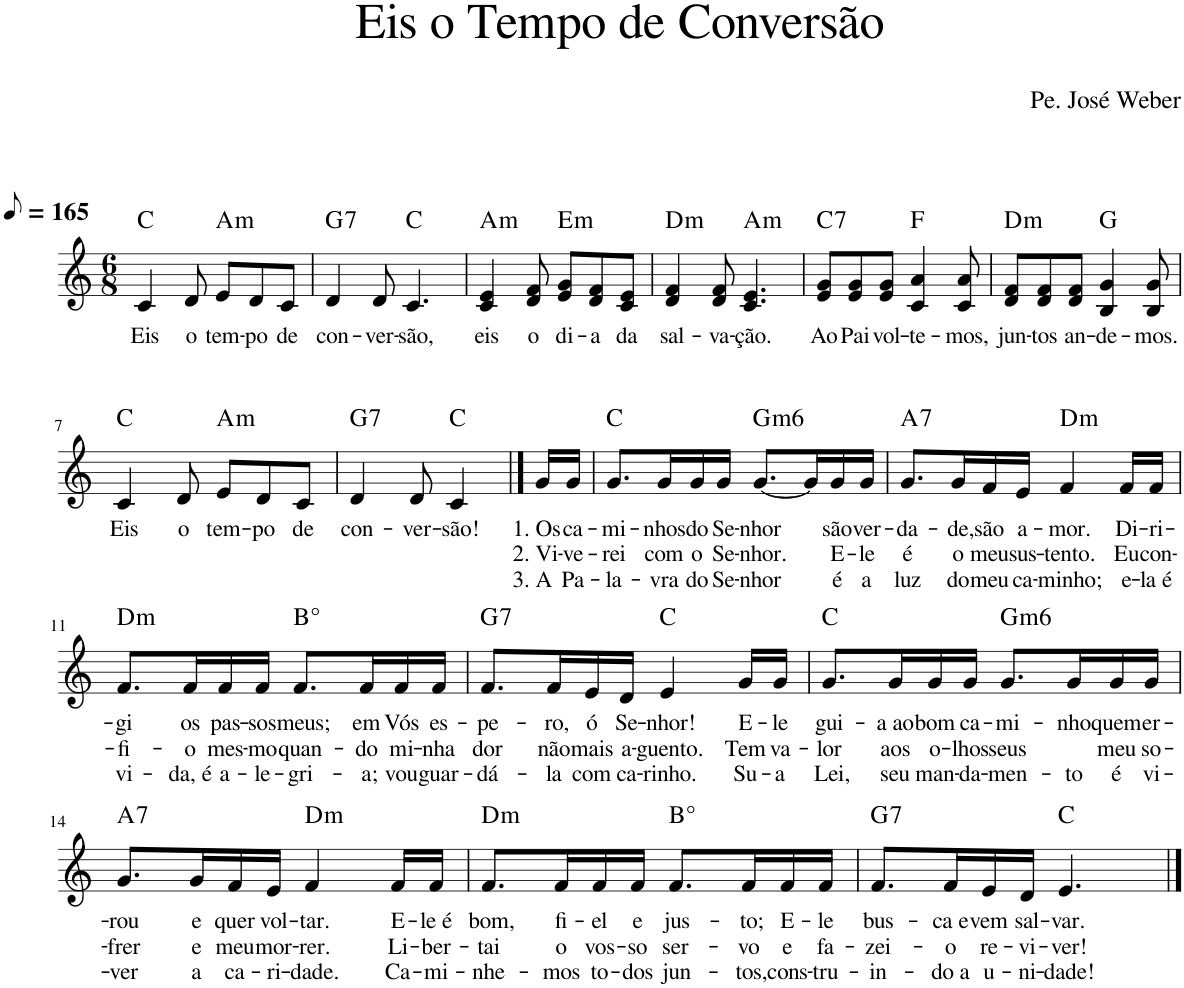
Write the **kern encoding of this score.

**kern	**text	**text	**text	**harte
*part1	*part1	*part1	*part1	*part1
*staff1	*staff1	*staff1	*staff1	*
*I"Voz	*	*	*	*
*I'Vo.	*	*	*	*
*clefG2	*	*	*	*
*k[]	*	*	*	*
*M6/8	*	*	*	*
*MM83	*	*	*	*
=1	=1	=1	=1	=1
!	!LO:LY:b	!	!	!
4c/	Eis	.	.	C:maj
!	!LO:LY:b	!	!	!
8d/	o	.	.	.
!	!LO:LY:b	!	!	!LO:H:kt=m
8e/L	tem-	.	.	A:min
!	!LO:LY:b	!	!	!
8d/	-po	.	.	.
!	!LO:LY:b	!	!	!
8c/J	de	.	.	.
=2	=2	=2	=2	=2
!	!LO:LY:b	!	!	!LO:H:kt=7
4d/	con-	.	.	G:7
!	!LO:LY:b	!	!	!
8d/	-ver-	.	.	.
!	!LO:LY:b	!	!	!
4.c/	-são,	.	.	C:maj
=3	=3	=3	=3	=3
!	!LO:LY:b	!	!	!LO:H:kt=m
4c/ 4e/	eis	.	.	A:min
!	!LO:LY:b	!	!	!
8d/ 8f/	o	.	.	.
!	!LO:LY:b	!	!	!LO:H:kt=m
8e/ 8g/L	di-	.	.	E:min
!	!LO:LY:b	!	!	!
8d/ 8f/	-a	.	.	.
!	!LO:LY:b	!	!	!
8c/ 8e/J	da	.	.	.
=4	=4	=4	=4	=4
!	!LO:LY:b	!	!	!LO:H:kt=m
4d/ 4f/	sal-	.	.	D:min
!	!LO:LY:b	!	!	!
8d/ 8f/	-va-	.	.	.
!	!LO:LY:b	!	!	!LO:H:kt=m
4.c/ 4.e/	-ção.	.	.	A:min
=5	=5	=5	=5	=5
!	!LO:LY:b	!	!	!LO:H:kt=7
8e/ 8g/L	Ao	.	.	C:7
!	!LO:LY:b	!	!	!
8e/ 8g/	Pai	.	.	.
!	!LO:LY:b	!	!	!
8e/ 8g/J	vol-	.	.	.
!	!LO:LY:b	!	!	!
4c/ 4a/	-te-	.	.	F:maj
!	!LO:LY:b	!	!	!
8c/ 8a/	-mos,	.	.	.
=6	=6	=6	=6	=6
!	!LO:LY:b	!	!	!LO:H:kt=m
8d/ 8f/L	jun-	.	.	D:min
!	!LO:LY:b	!	!	!
8d/ 8f/	-tos	.	.	.
!	!LO:LY:b	!	!	!
8d/ 8f/J	an-	.	.	.
!	!LO:LY:b	!	!	!
4B/ 4g/	-de-	.	.	G:maj
!	!LO:LY:b	!	!	!
8B/ 8g/	-mos.	.	.	.
!!LO:LB:g=z
=7	=7	=7	=7	=7
!	!LO:LY:b	!	!	!
4c/	Eis	.	.	C:maj
!	!LO:LY:b	!	!	!
8d/	o	.	.	.
!	!LO:LY:b	!	!	!LO:H:kt=m
8e/L	tem-	.	.	A:min
!	!LO:LY:b	!	!	!
8d/	-po	.	.	.
!	!LO:LY:b	!	!	!
8c/J	de	.	.	.
=8	=8	=8	=8	=8
!	!LO:LY:b	!	!	!LO:H:kt=7
4d/	con-	.	.	G:7
!	!LO:LY:b	!	!	!
8d/	-ver-	.	.	.
!	!LO:LY:b	!	!	!
4c/	-são!	.	.	C:maj
!	!LO:LY:b	!LO:LY:b	!LO:LY:b	!
16g/LL	1. Os	2. Vi-	3. A	.
!	!LO:LY:b	!LO:LY:b	!LO:LY:b	!
16g/JJ	ca-	-ve-	Pa-	.
=9	=9	=9	=9	=9
!	!LO:LY:b	!LO:LY:b	!LO:LY:b	!
8.g/L	-mi-	-rei	-la-	C:maj
!	!LO:LY:b	!LO:LY:b	!LO:LY:b	!
16g/L	-nhos	com	-vra	.
!	!LO:LY:b	!LO:LY:b	!LO:LY:b	!
16g/	do	o	do	.
!	!LO:LY:b	!LO:LY:b	!LO:LY:b	!
16g/JJ	Se-	Se-	Se-	.
!	!LO:LY:b	!LO:LY:b	!LO:LY:b	!LO:H:kt=m6
[8.g/L	-nhor	-nhor.	-nhor	G:min6
16g/L]	.	.	.	.
!	!LO:LY:b	!LO:LY:b	!LO:LY:b	!
16g/	são	E-	é	.
!	!LO:LY:b	!LO:LY:b	!LO:LY:b	!
16g/JJ	ver-	-le	a	.
=10	=10	=10	=10	=10
!	!LO:LY:b	!LO:LY:b	!LO:LY:b	!LO:H:kt=7
8.g/L	-da-	é	luz	A:7
!	!LO:LY:b	!LO:LY:b	!LO:LY:b	!
16g/L	-de,	o	do	.
!	!LO:LY:b	!LO:LY:b	!LO:LY:b	!
16f/	são	meu	meu	.
!	!LO:LY:b	!LO:LY:b	!LO:LY:b	!
16e/JJ	a-	sus-	ca-	.
!	!LO:LY:b	!LO:LY:b	!LO:LY:b	!LO:H:kt=m
4f/	-mor.	-tento.	-minho;	D:min
!	!LO:LY:b	!LO:LY:b	!LO:LY:b	!
16f/LL	Di-	Eu	e-	.
!	!LO:LY:b	!LO:LY:b	!LO:LY:b	!
16f/JJ	-ri-	con-	-la é	.
!!LO:LB:g=z
=11	=11	=11	=11	=11
!	!LO:LY:b	!LO:LY:b	!LO:LY:b	!LO:H:kt=m
8.f/L	-gi	-fi-	vi-	D:min
!	!LO:LY:b	!LO:LY:b	!LO:LY:b	!
16f/L	os	-o	-da, é	.
!	!LO:LY:b	!LO:LY:b	!LO:LY:b	!
16f/	pas-	mes-	a-	.
!	!LO:LY:b	!LO:LY:b	!LO:LY:b	!
16f/JJ	-sos	-mo	-le-	.
!	!LO:LY:b	!LO:LY:b	!LO:LY:b	!LO:H:kt=°
8.f/L	meus;	quan-	-gri-	.
!	!LO:LY:b	!LO:LY:b	!LO:LY:b	!
16f/L	em	-do	-a;	.
!	!LO:LY:b	!LO:LY:b	!LO:LY:b	!
16f/	Vós	mi-	vou	.
!	!LO:LY:b	!LO:LY:b	!LO:LY:b	!
16f/JJ	es-	-nha	guar-	.
=12	=12	=12	=12	=12
!	!LO:LY:b	!LO:LY:b	!LO:LY:b	!LO:H:kt=7
8.f/L	-pe-	dor	-dá-	G:7
!	!LO:LY:b	!LO:LY:b	!LO:LY:b	!
16f/L	-ro,	não	-la	.
!	!LO:LY:b	!LO:LY:b	!LO:LY:b	!
16e/	ó	mais	com	.
!	!LO:LY:b	!LO:LY:b	!LO:LY:b	!
16d/JJ	Se-	a-	ca-	.
!	!LO:LY:b	!LO:LY:b	!LO:LY:b	!
4e/	-nhor!	-guento.	-rinho.	C:maj
!	!LO:LY:b	!LO:LY:b	!LO:LY:b	!
16g/LL	E-	Tem	Su-	.
!	!LO:LY:b	!LO:LY:b	!LO:LY:b	!
16g/JJ	-le	va-	-a	.
=13	=13	=13	=13	=13
!	!LO:LY:b	!LO:LY:b	!LO:LY:b	!
8.g/L	gui-	-lor	Lei,	C:maj
!	!LO:LY:b	!LO:LY:b	!LO:LY:b	!
16g/L	-a ao	aos	seu	.
!	!LO:LY:b	!LO:LY:b	!LO:LY:b	!
16g/	bom	o-	man-	.
!	!LO:LY:b	!LO:LY:b	!LO:LY:b	!
16g/JJ	ca-	-lhos	-da-	.
!	!LO:LY:b	!LO:LY:b	!LO:LY:b	!LO:H:kt=m6
8.g/L	-mi-	seus	-men-	G:min6
!	!LO:LY:b	!	!LO:LY:b	!
16g/L	-nho	.	-to	.
!	!LO:LY:b	!LO:LY:b	!LO:LY:b	!
16g/	quem	meu	é	.
!	!LO:LY:b	!LO:LY:b	!LO:LY:b	!
16g/JJ	er-	so-	vi-	.
!!LO:LB:g=z
=14	=14	=14	=14	=14
!	!LO:LY:b	!LO:LY:b	!LO:LY:b	!LO:H:kt=7
8.g/L	-rou	-frer	-ver	A:7
!	!LO:LY:b	!LO:LY:b	!LO:LY:b	!
16g/L	e	e	a	.
!	!LO:LY:b	!LO:LY:b	!LO:LY:b	!
16f/	quer	meu	ca-	.
!	!LO:LY:b	!LO:LY:b	!LO:LY:b	!
16e/JJ	vol-	mor-	-ri-	.
!	!LO:LY:b	!LO:LY:b	!LO:LY:b	!LO:H:kt=m
4f/	-tar.	-rer.	-dade.	D:min
!	!LO:LY:b	!LO:LY:b	!LO:LY:b	!
16f/LL	E-	Li-	Ca-	.
!	!LO:LY:b	!LO:LY:b	!LO:LY:b	!
16f/JJ	-le é	-ber-	-mi-	.
=15	=15	=15	=15	=15
!	!LO:LY:b	!LO:LY:b	!LO:LY:b	!LO:H:kt=m
8.f/L	bom,	-tai	-nhe-	D:min
!	!LO:LY:b	!LO:LY:b	!LO:LY:b	!
16f/L	fi-	o	-mos	.
!	!LO:LY:b	!LO:LY:b	!LO:LY:b	!
16f/	-el	vos-	to-	.
!	!LO:LY:b	!LO:LY:b	!LO:LY:b	!
16f/JJ	e	-so	-dos	.
!	!LO:LY:b	!LO:LY:b	!LO:LY:b	!LO:H:kt=°
8.f/L	jus-	ser-	jun-	.
!	!LO:LY:b	!LO:LY:b	!LO:LY:b	!
16f/L	-to;	-vo	-tos,	.
!	!LO:LY:b	!LO:LY:b	!LO:LY:b	!
16f/	E-	e	cons-	.
!	!LO:LY:b	!LO:LY:b	!LO:LY:b	!
16f/JJ	-le	fa-	-tru-	.
=16	=16	=16	=16	=16
!	!LO:LY:b	!LO:LY:b	!LO:LY:b	!LO:H:kt=7
8.f/L	bus-	-zei-	-in-	G:7
!	!LO:LY:b	!LO:LY:b	!LO:LY:b	!
16f/L	-ca e	-o	-do a	.
!	!LO:LY:b	!LO:LY:b	!LO:LY:b	!
16e/	vem	re-	u-	.
!	!LO:LY:b	!LO:LY:b	!LO:LY:b	!
16d/JJ	sal-	-vi-	-ni-	.
!	!LO:LY:b	!LO:LY:b	!LO:LY:b	!
4.e/	-var.	-ver!	-dade!	C:maj
==	==	==	==	==
*-	*-	*-	*-	*-
